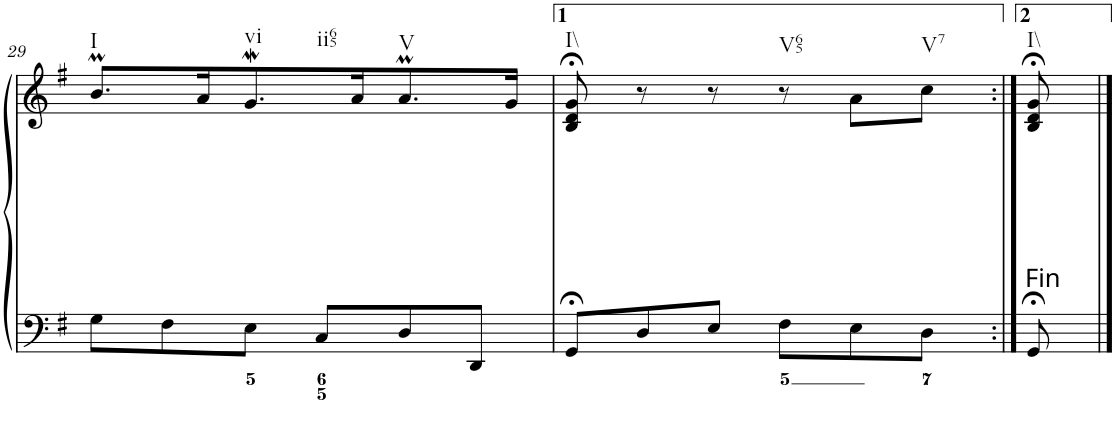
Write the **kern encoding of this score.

**kern	**kern
*part1	*part1
*staff2	*staff1
*I"Clavecin	*
!!LO:PB:g=z
*clefF4	*clefG2
*k[f#]	*k[f#]
*G:	*G:
*M6/8	*M6/8
=29	=29
!	!LO:TX:b:t=I
8G\L	8.bm/L
8F#\	.
.	16a/K
!	!LO:TX:b:t=vi
!	!LO:TX:b:t=ii65
8E\J	8.gw/
8C/L	.
.	16a/K
!	!LO:TX:b:t=V
8D/	8.aM/
8DD/J	.
.	16g/Jk
=30	=30
!	!LO:TX:b:t=I\\
8GG;</L	8B/;< 8d/;< 8g/;<
8D/	8r
8E/J	8r
!	!LO:TX:b:t=V65
8F#\L	8r
8E\	8a\L
!	!LO:TX:b:t=V7
8D\J	8cc\J
=30X2:|!	=30X2:|!
!	!LO:TX:b:t=Fin
!	!LO:TX:b:t=I\\
8GG;</	8B/;< 8d/;< 8g/;<
==	==
*-	*-
